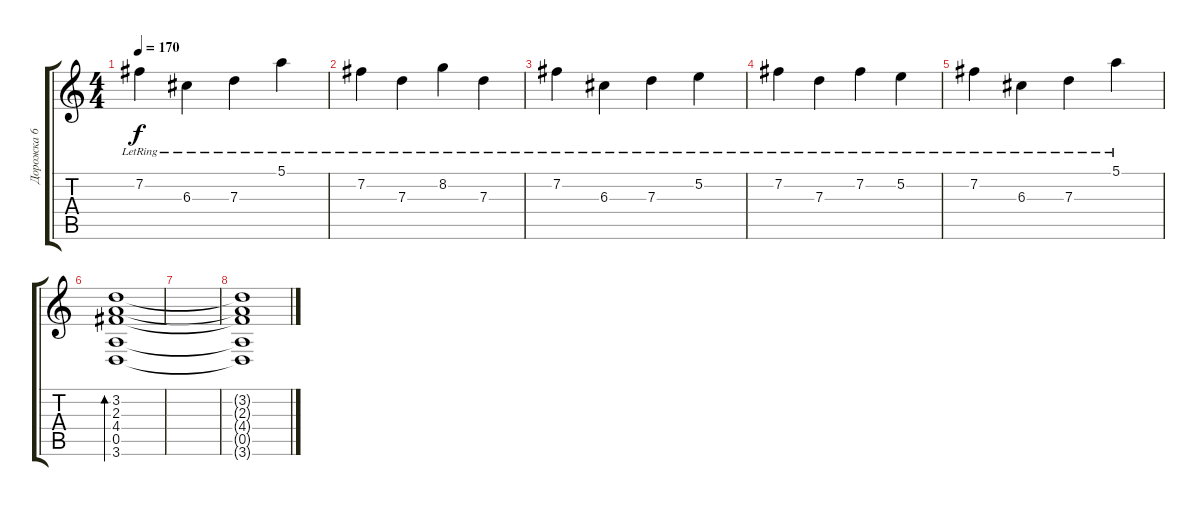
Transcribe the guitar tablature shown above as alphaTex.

\track ("Дорожка 6" "Дорожка 6") {instrument electricguitarjazz}
\staff {score tabs}
\tuning (E4 B3 G3 D3 A2 B1) {hide}
\ts (4 4)
\tempo 170
\clef g2
\ks c
7.2{lr}.4{dy f} 6.3{lr}.4 7.3{lr}.4 5.1{lr}.4 |
7.2{lr}.4 7.3{lr}.4 8.2{lr}.4 7.3{lr}.4 |
7.2{lr}.4 6.3{lr}.4 7.3{lr}.4 5.2{lr}.4 |
7.2{lr}.4 7.3{lr}.4 7.2{lr}.4 5.2{lr}.4 |
7.2{lr}.4 6.3{lr}.4 7.3{lr}.4 5.1{lr}.4 |
(3.2 2.3 4.4 0.5 3.6).1{bd 480} |
|
(3.2{t} 2.3{t} 4.4{t} 0.5{t} 3.6{t}).1
